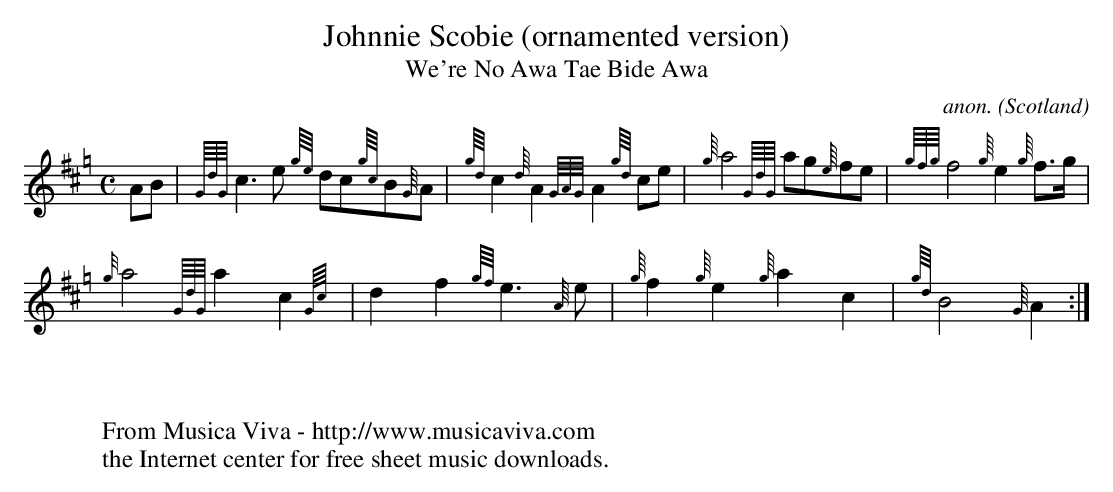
X:1
T:Johnnie Scobie (ornamented version)
T:We're No Awa Tae Bide Awa
C:anon.
O:Scotland
M:C
L:1/8
K:Hp %A mixolydian
AB|{G/d/G/}c3e {g/e/}dc{g/c/}B{G/}A|{g/d/}c2{d/}A2 {G/A/G/}A2{g/d/}ce|{g/}a4 {G/d/G/}ag{e/}fe|{g/f/g/}f4 {g/}e2{g/}f>g|
{g}a4 {G/d/G/}a2c2{G/c/}|d2f2 {g/f/}e3{A/}e|{g/}f2{g/}e2 {g/}a2c2|{g/d/}B4 {G/}A2:|
W:
W:
W:  From Musica Viva - http://www.musicaviva.com
W:  the Internet center for free sheet music downloads.
